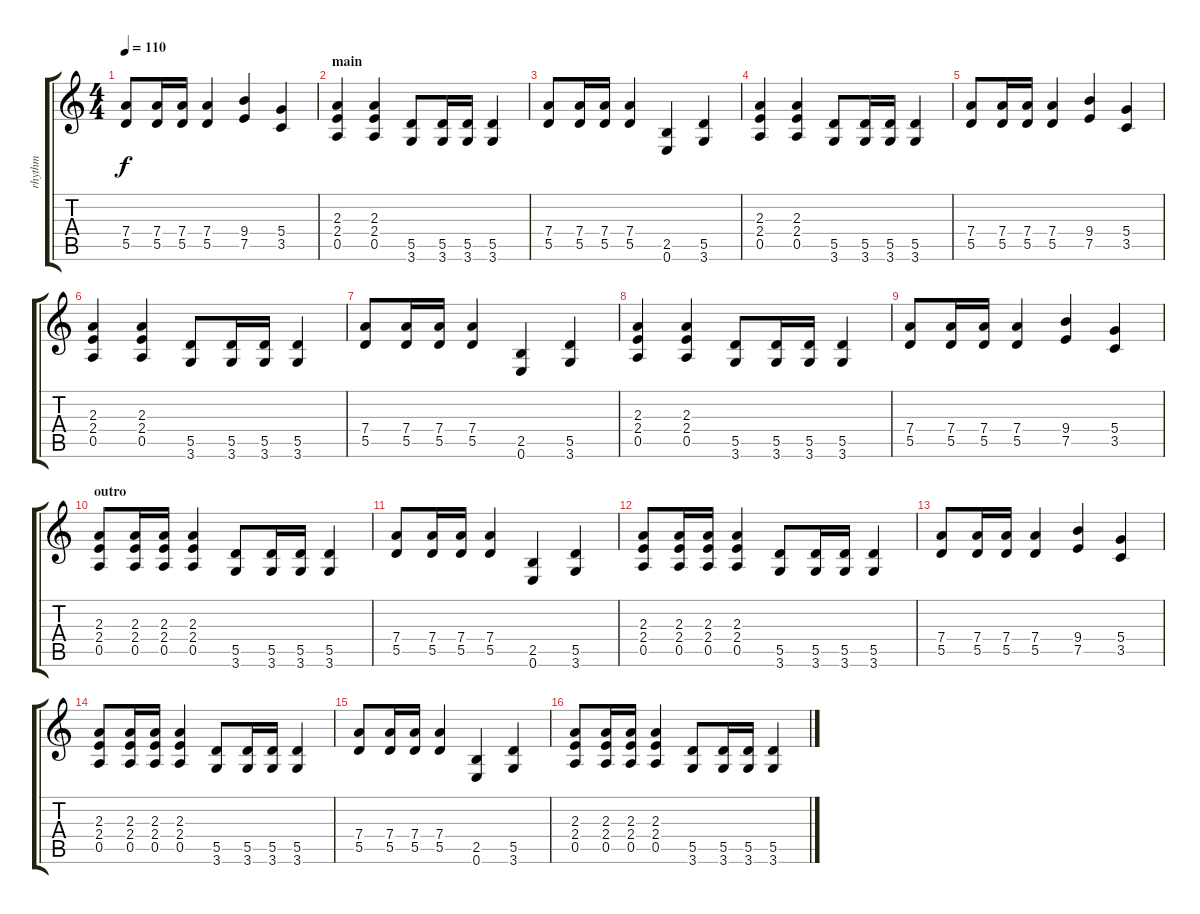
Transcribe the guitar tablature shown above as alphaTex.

\track ("rhythm " "rhythm ") {instrument distortionguitar}
\staff {score tabs}
\tuning (E4 B3 G3 D3 A2 E2) {hide}
\ts (4 4)
\tempo 110
\clef g2
\ks c
(7.4 5.5).8{dy f} (7.4 5.5).16 (7.4 5.5).16 (7.4 5.5).4 (9.4 7.5).4 (5.4 3.5).4 |
\section ("" "main")
(2.3 2.4 0.5).4 (2.3 2.4 0.5).4 (5.5 3.6).8 (5.5 3.6).16 (5.5 3.6).16 (5.5 3.6).4 |
(7.4 5.5).8 (7.4 5.5).16 (7.4 5.5).16 (7.4 5.5).4 (2.5 0.6).4 (5.5 3.6).4 |
(2.3 2.4 0.5).4 (2.3 2.4 0.5).4 (5.5 3.6).8 (5.5 3.6).16 (5.5 3.6).16 (5.5 3.6).4 |
(7.4 5.5).8 (7.4 5.5).16 (7.4 5.5).16 (7.4 5.5).4 (9.4 7.5).4 (5.4 3.5).4 |
(2.3 2.4 0.5).4 (2.3 2.4 0.5).4 (5.5 3.6).8 (5.5 3.6).16 (5.5 3.6).16 (5.5 3.6).4 |
(7.4 5.5).8 (7.4 5.5).16 (7.4 5.5).16 (7.4 5.5).4 (2.5 0.6).4 (5.5 3.6).4 |
(2.3 2.4 0.5).4 (2.3 2.4 0.5).4 (5.5 3.6).8 (5.5 3.6).16 (5.5 3.6).16 (5.5 3.6).4 |
(7.4 5.5).8 (7.4 5.5).16 (7.4 5.5).16 (7.4 5.5).4 (9.4 7.5).4 (5.4 3.5).4 |
\section ("" "outro")
(2.3 2.4 0.5).8{volume 12} (2.3 2.4 0.5).16 (2.3 2.4 0.5).16 (2.3 2.4 0.5).4 (5.5 3.6).8 (5.5 3.6).16 (5.5 3.6).16 (5.5 3.6).4 |
(7.4 5.5).8 (7.4 5.5).16 (7.4 5.5).16 (7.4 5.5).4 (2.5 0.6).4 (5.5 3.6).4 |
(2.3 2.4 0.5).8{volume 10} (2.3 2.4 0.5).16 (2.3 2.4 0.5).16 (2.3 2.4 0.5).4 (5.5 3.6).8 (5.5 3.6).16 (5.5 3.6).16 (5.5 3.6).4 |
(7.4 5.5).8 (7.4 5.5).16 (7.4 5.5).16 (7.4 5.5).4 (9.4 7.5).4 (5.4 3.5).4 |
(2.3 2.4 0.5).8{volume 8} (2.3 2.4 0.5).16 (2.3 2.4 0.5).16 (2.3 2.4 0.5).4 (5.5 3.6).8 (5.5 3.6).16 (5.5 3.6).16 (5.5 3.6).4 |
(7.4 5.5).8 (7.4 5.5).16 (7.4 5.5).16 (7.4 5.5).4 (2.5 0.6).4 (5.5 3.6).4 |
(2.3 2.4 0.5).8{volume 5} (2.3 2.4 0.5).16 (2.3 2.4 0.5).16 (2.3 2.4 0.5).4 (5.5 3.6).8 (5.5 3.6).16 (5.5 3.6).16 (5.5 3.6).4
